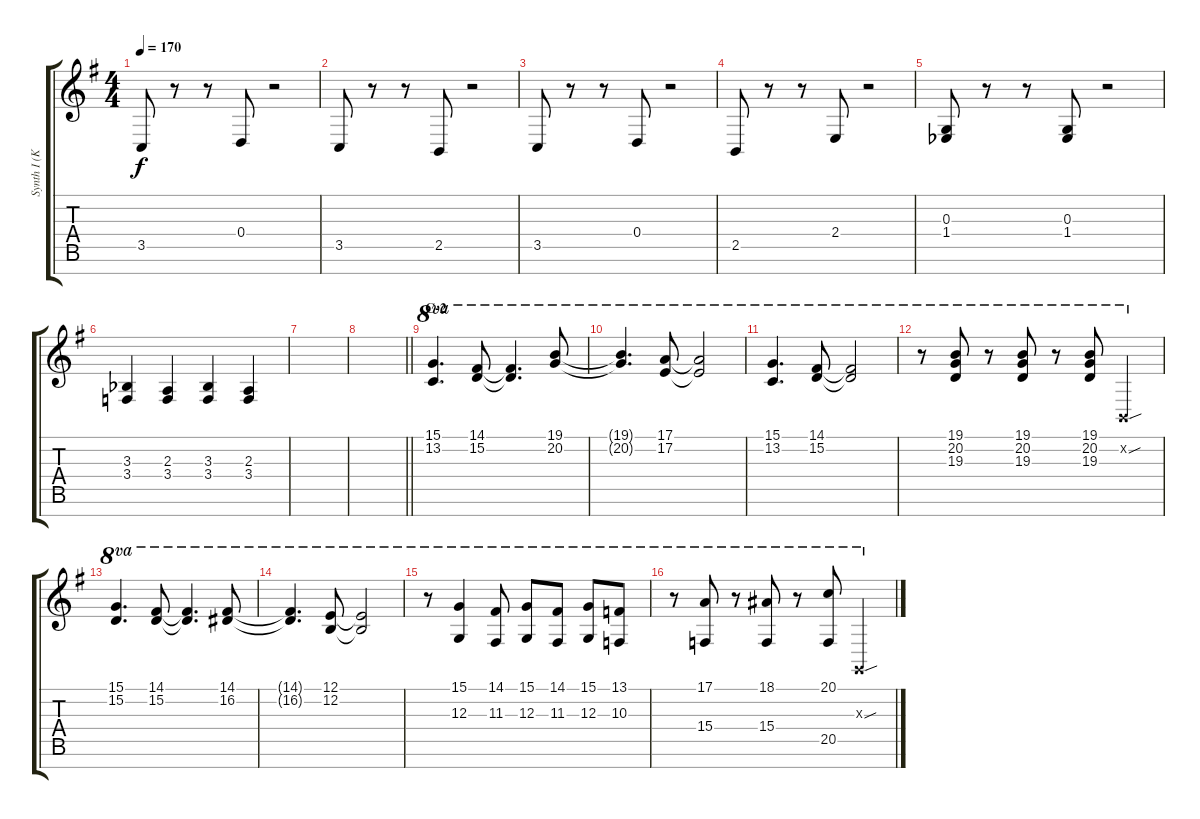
\track ("Synth I (Kotobuki Tsumugi)" "Synth I (K") {instrument rockorgan}
\staff {score tabs}
\tuning (E4 B3 G3 D3 A2 E2 B1) {hide}
\ts (4 4)
\tempo 170
\clef g2
\ks g
3.5.8{dy f} r.8 r.8 0.4.8 r.2 |
3.5.8 r.8 r.8 2.5.8 r.2 |
3.5.8 r.8 r.8 0.4.8 r.2 |
2.5.8 r.8 r.8 2.4.8 r.2 |
(0.3 1.4{acc b}).8 r.8 r.8 (0.3 1.4{acc b}).8 r.2 |
(3.3{acc b} 3.4).4 (2.3 3.4).4 (3.3{acc b} 3.4).4 (2.3 3.4).4 |
|
\barLineRight lightlight
|
\section ("" "C-2")
(15.1 13.2).4{d ot 8va} (14.1 15.2).8{ot 8va} (14.1{t} 15.2{t}).4{d ot 8va} (19.1 20.2).8{ot 8va} |
(19.1{t} 20.2{t}).4{d ot 8va} (17.1 17.2).8{ot 8va} (17.1{t} 17.2{t}).2{ot 8va} |
(15.1 13.2).4{d ot 8va} (14.1 15.2).8{ot 8va} (14.1{t} 15.2{t}).2{ot 8va} |
r.8{ot 8va} (19.1 20.2 19.3).8{ot 8va} r.8{ot 8va} (19.1 20.2 19.3).8{ot 8va} r.8{ot 8va} (19.1 20.2 19.3).8{ot 8va} 0.2{sou x}.4{ot 8va} |
(15.1 15.2).4{d ot 8va} (14.1 15.2).8{ot 8va} (14.1{t} 15.2{t}).4{d ot 8va} (14.1 16.2).8{ot 8va} |
(14.1{t} 16.2{t}).4{d ot 8va} (12.1 12.2).8{ot 8va} (12.1{t} 12.2{t}).2{ot 8va} |
r.8{ot 8va} (15.1 12.3).4{ot 8va} (14.1 11.3).8{ot 8va} (15.1 12.3).8{ot 8va} (14.1 11.3).8{ot 8va} (15.1 12.3).8{ot 8va} (13.1 10.3).8{ot 8va} |
r.8{ot 8va} (17.1 15.4).8{ot 8va} r.8{ot 8va} (18.1 15.4).8{ot 8va} r.8{ot 8va} (20.1 20.5).8{ot 8va} 0.3{sou x}.4{ot 8va}
